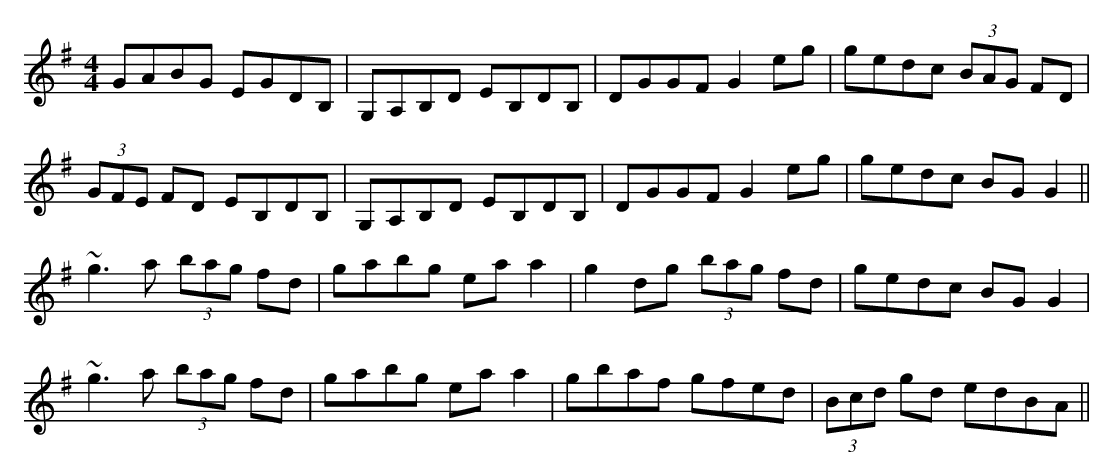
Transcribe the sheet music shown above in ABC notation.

X:1
M:4/4
K:G
GABG EGDB,|G,A,B,D EB,DB,|DGGF G2eg|gedc (3BAG FD|
(3GFE FD EB,DB,|G,A,B,D EB,DB,|DGGF G2eg|gedc BGG2||
~g3a (3bag fd|gabg eaa2|g2dg (3bag fd|gedc BGG2|
~g3a (3bag fd|gabg eaa2|gbaf gfed|(3Bcd gd edBA||
